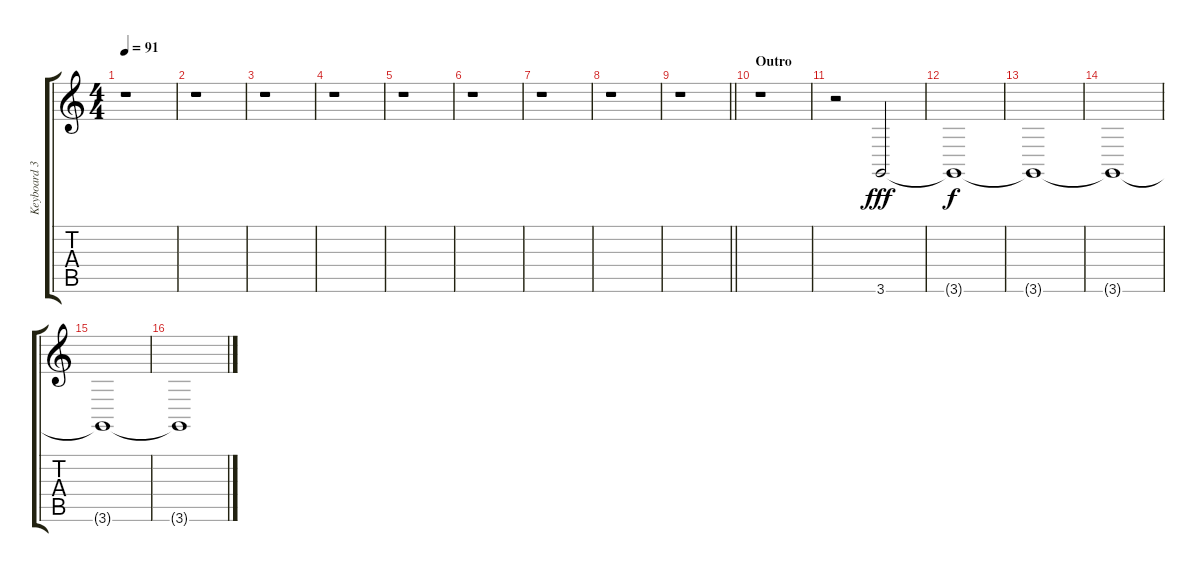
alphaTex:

\track ("Keyboard 3" "Keyboard 3") {instrument synthbrass1}
\staff {score tabs}
\tuning (E4 B3 G3 D3 A2 E2) {hide}
\ts (4 4)
\tempo 91
\clef g2
\ks c
r.1{dy fff} |
r.1 |
r.1 |
r.1 |
r.1 |
r.1 |
r.1 |
r.1 |
\barLineRight lightlight
r.1 |
\section ("" "Outro")
r.1 |
r.2 3.6.2 |
3.6{t}.1{dy f} |
3.6{t}.1 |
3.6{t}.1 |
3.6{t}.1{volume 0} |
3.6{t}.1
